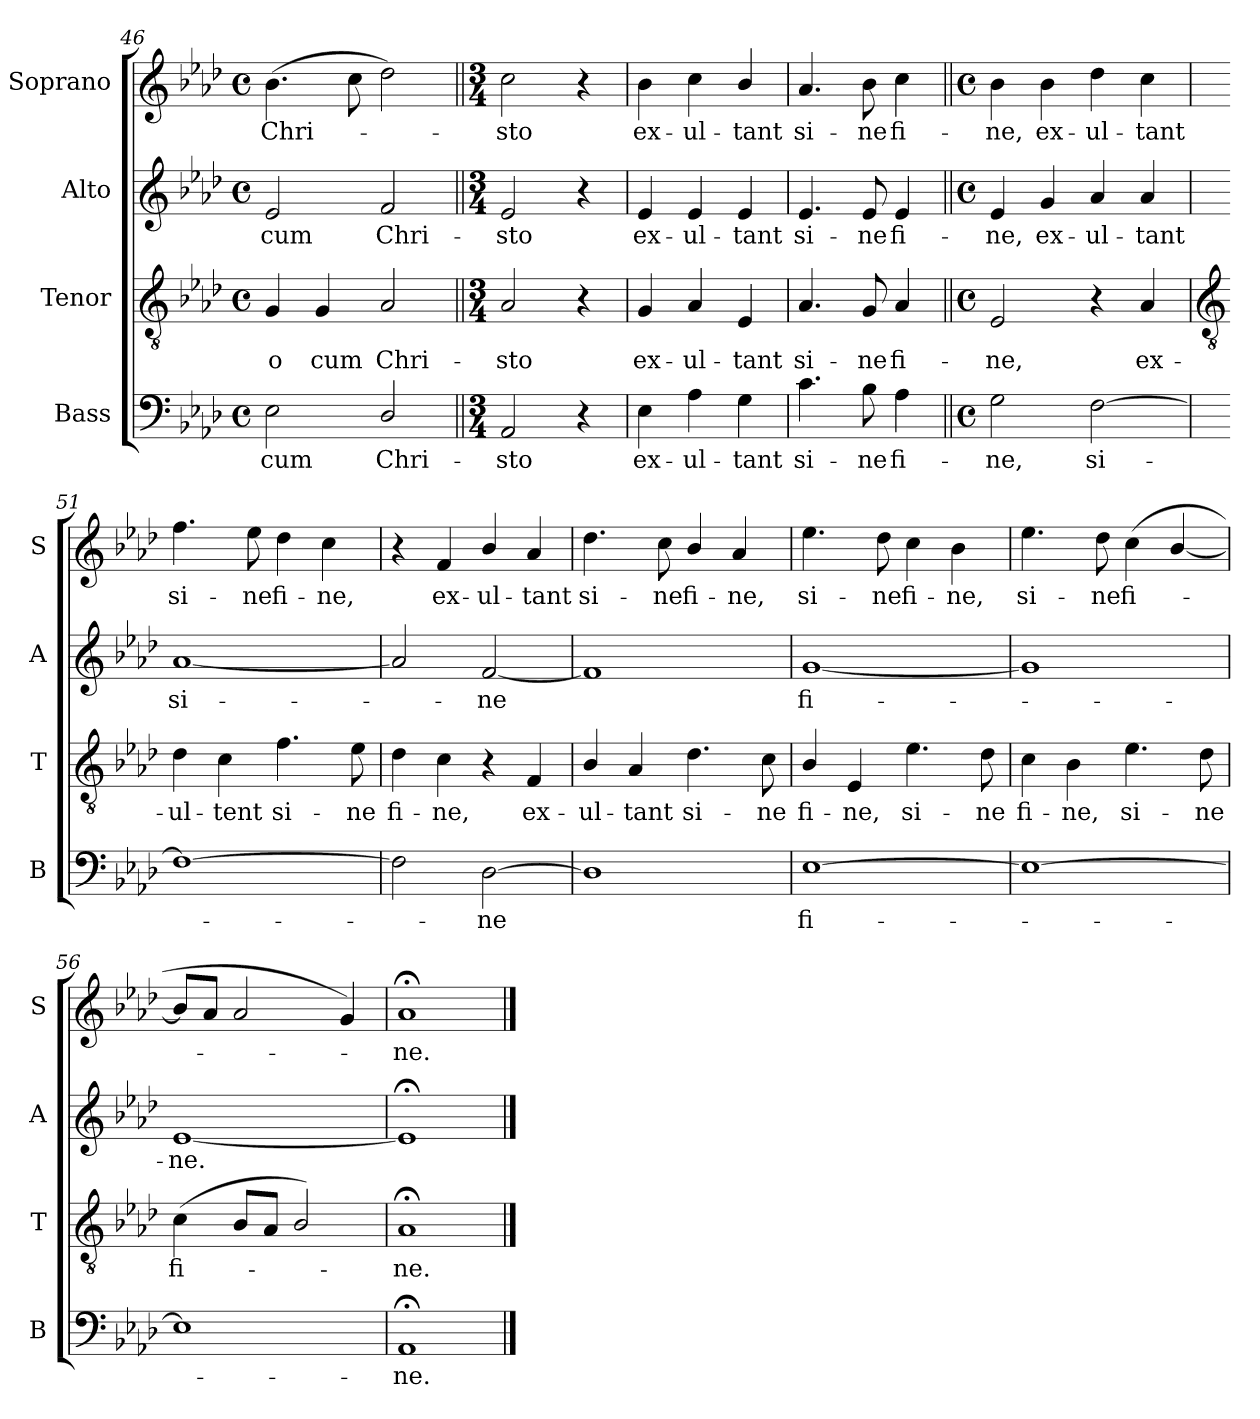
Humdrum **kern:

**kern	**text	**kern	**text	**kern	**text	**kern	**text
*part4	*part4	*part3	*part3	*part2	*part2	*part1	*part1
*staff4	*staff4	*staff3	*staff3	*staff2	*staff2	*staff1	*staff1
*I"Bass	*	*I"Tenor	*	*I"Alto	*	*I"Soprano	*
*I'B	*	*I'T	*	*I'A	*	*I'S	*
*clefF4	*	*clefGv2	*	*clefG2	*	*clefG2	*
*k[b-e-a-d-]	*	*k[b-e-a-d-]	*	*k[b-e-a-d-]	*	*k[b-e-a-d-]	*
*A-:	*	*A-:	*	*A-:	*	*A-:	*
*M4/4	*	*M4/4	*	*M4/4	*	*M4/4	*
*met(c)	*	*met(c)	*	*met(c)	*	*met(c)	*
=46	=46	=46	=46	=46	=46	=46	=46
!	!LO:LY:b	!	!LO:LY:b	!	!LO:LY:b	!	!LO:LY:b
2E-	cum	4G	-o	2e-	cum	(>4.b-	Chri-
!	!	!	!LO:LY:b	!	!	!	!
.	.	4G	cum	.	.	.	.
.	.	.	.	.	.	8cc	.
!	!LO:LY:b	!	!LO:LY:b	!	!LO:LY:b	!	!
2D-/	Chri-	2A-	Chri-	2f	Chri-	2dd-)	.
=47||	=47||	=47||	=47||	=47||	=47||	=47||	=47||
*M3/4	*	*M3/4	*	*M3/4	*	*M3/4	*
!	!LO:LY:b	!	!LO:LY:b	!	!LO:LY:b	!	!LO:LY:b
2AA-	-sto	2A-	-sto	2e-	-sto	2cc	sto
4r	.	4r	.	4r	.	4r	.
=48	=48	=48	=48	=48	=48	=48	=48
!	!LO:LY:b	!	!LO:LY:b	!	!LO:LY:b	!	!LO:LY:b
4E-	ex-	4G	ex-	4e-	ex-	4b-	ex-
!	!LO:LY:b	!	!LO:LY:b	!	!LO:LY:b	!	!LO:LY:b
4A-	-ul-	4A-	-ul-	4e-	-ul-	4cc	-ul-
!	!LO:LY:b	!	!LO:LY:b	!	!LO:LY:b	!	!LO:LY:b
4G	-tant	4E-	-tant	4e-	-tant	4b-/	-tant
=49	=49	=49	=49	=49	=49	=49	=49
!	!LO:LY:b	!	!LO:LY:b	!	!LO:LY:b	!	!LO:LY:b
4.c	si-	4.A-	si-	4.e-	si-	4.a-	si-
!	!LO:LY:b	!	!LO:LY:b	!	!LO:LY:b	!	!LO:LY:b
8B-	-ne	8G	-ne	8e-	-ne	8b-	-ne
!	!LO:LY:b	!	!LO:LY:b	!	!LO:LY:b	!	!LO:LY:b
4A-	fi-	4A-	fi-	4e-	fi-	4cc	fi-
=50||	=50||	=50||	=50||	=50||	=50||	=50||	=50||
*M4/4	*	*M4/4	*	*M4/4	*	*M4/4	*
*met(c)	*	*met(c)	*	*met(c)	*	*met(c)	*
!	!LO:LY:b	!	!LO:LY:b	!	!LO:LY:b	!	!LO:LY:b
2G	-ne,	2E-	-ne,	4e-	-ne,	4b-	-ne,
!	!	!	!	!	!LO:LY:b	!	!LO:LY:b
.	.	.	.	4g	ex-	4b-	ex-
!	!LO:LY:b	!	!	!	!LO:LY:b	!	!LO:LY:b
[2F	si-	4r	.	4a-	-ul-	4dd-	-ul-
!	!	!	!LO:LY:b	!	!LO:LY:b	!	!LO:LY:b
.	.	4A-	ex-	4a-	-tant	4cc	-tant
!!LO:LB:g=z
=51	=51	=51	=51	=51	=51	=51	=51
*	*	*clefGv2	*	*	*	*	*
!	!	!	!LO:LY:b	!	!LO:LY:b	!	!LO:LY:b
1F_	.	4d-	-ul-	[1a-	si-	4.ff	si-
!	!	!	!LO:LY:b	!	!	!	!
.	.	4c	-tent	.	.	.	.
!	!	!	!	!	!	!	!LO:LY:b
.	.	.	.	.	.	8ee-	-ne
!	!	!	!LO:LY:b	!	!	!	!LO:LY:b
.	.	4.f	si-	.	.	4dd-	fi-
!	!	!	!	!	!	!	!LO:LY:b
.	.	.	.	.	.	4cc	-ne,
!	!	!	!LO:LY:b	!	!	!	!
.	.	8e-	-ne	.	.	.	.
=52	=52	=52	=52	=52	=52	=52	=52
!	!	!	!LO:LY:b	!	!	!	!
2F]	.	4d-	fi-	2a-]	.	4r	.
!	!	!	!LO:LY:b	!	!	!	!LO:LY:b
.	.	4c	-ne,	.	.	4f	ex-
!	!LO:LY:b	!	!	!	!LO:LY:b	!	!LO:LY:b
[2D-	ne	4r	.	[2f	ne	4b-/	-ul-
!	!	!	!LO:LY:b	!	!	!	!LO:LY:b
.	.	4F	ex-	.	.	4a-	-tant
=53	=53	=53	=53	=53	=53	=53	=53
!	!	!	!LO:LY:b	!	!	!	!LO:LY:b
1D-]	.	4B-/	-ul-	1f]	.	4.dd-	si-
!	!	!	!LO:LY:b	!	!	!	!
.	.	4A-	-tant	.	.	.	.
!	!	!	!	!	!	!	!LO:LY:b
.	.	.	.	.	.	8cc	-ne
!	!	!	!LO:LY:b	!	!	!	!LO:LY:b
.	.	4.d-	si-	.	.	4b-/	fi-
!	!	!	!	!	!	!	!LO:LY:b
.	.	.	.	.	.	4a-	-ne,
!	!	!	!LO:LY:b	!	!	!	!
.	.	8c	-ne	.	.	.	.
=54	=54	=54	=54	=54	=54	=54	=54
!	!LO:LY:b	!	!LO:LY:b	!	!LO:LY:b	!	!LO:LY:b
[1E-	fi-	4B-/	fi-	[1g	fi-	4.ee-	si-
!	!	!	!LO:LY:b	!	!	!	!
.	.	4E-	-ne,	.	.	.	.
!	!	!	!	!	!	!	!LO:LY:b
.	.	.	.	.	.	8dd-	-ne
!	!	!	!LO:LY:b	!	!	!	!LO:LY:b
.	.	4.e-	si-	.	.	4cc	fi-
!	!	!	!	!	!	!	!LO:LY:b
.	.	.	.	.	.	4b-	-ne,
!	!	!	!LO:LY:b	!	!	!	!
.	.	8d-	-ne	.	.	.	.
=55	=55	=55	=55	=55	=55	=55	=55
!	!	!	!LO:LY:b	!	!	!	!LO:LY:b
1E-_	.	4c	fi-	1g]	.	4.ee-	si-
!	!	!	!LO:LY:b	!	!	!	!
.	.	4B-	-ne,	.	.	.	.
!	!	!	!	!	!	!	!LO:LY:b
.	.	.	.	.	.	8dd-	-ne
!	!	!	!LO:LY:b	!	!	!	!LO:LY:b
.	.	4.e-	si-	.	.	(<4cc	fi-
.	.	.	.	.	.	[4b-/	.
!	!	!	!LO:LY:b	!	!	!	!
.	.	8d-	-ne	.	.	.	.
=56	=56	=56	=56	=56	=56	=56	=56
!	!	!	!LO:LY:b	!	!LO:LY:b	!	!
1E-]	.	(<4c	fi-	[1e-	ne.	8b-L]	.
.	.	.	.	.	.	8a-J	.
.	.	8B-L	.	.	.	2a-	.
.	.	8A-J	.	.	.	.	.
.	.	2B-/)	.	.	.	.	.
.	.	.	.	.	.	4g)	.
=57	=57	=57	=57	=57	=57	=57	=57
!	!LO:LY:b	!	!LO:LY:b	!	!	!	!LO:LY:b
1AA-;<	ne.	1A-;<	ne.	1e-;<]	.	1a-;<	ne.
==	==	==	==	==	==	==	==
*-	*-	*-	*-	*-	*-	*-	*-
